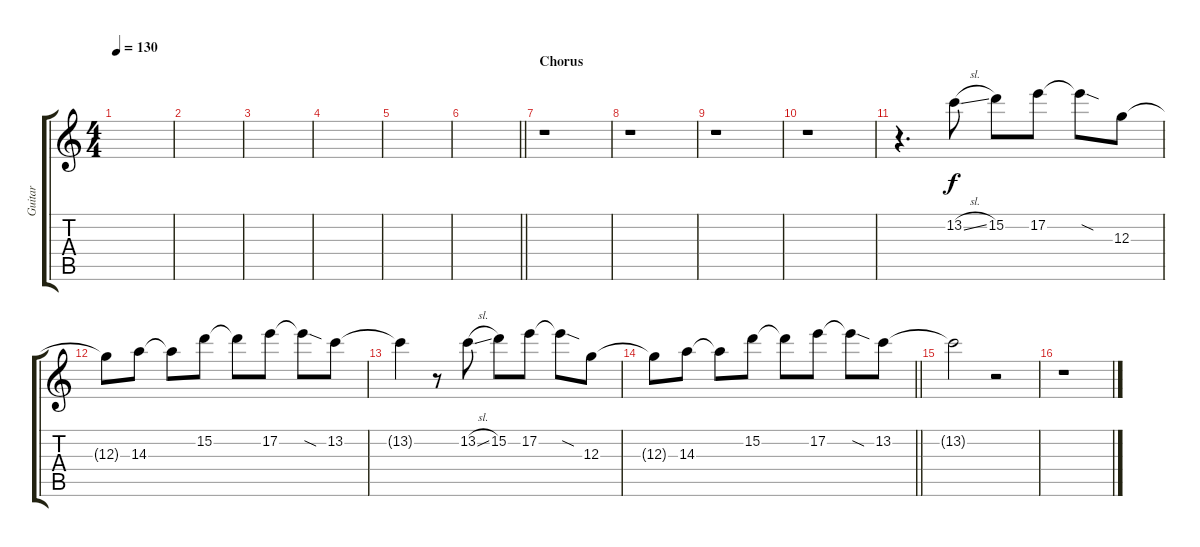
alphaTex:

\track ("Guitar" "Guitar") {instrument overdrivenguitar}
\staff {score tabs}
\tuning (E4 B3 G3 D3 A2 E2) {hide}
\ts (4 4)
\tempo 130
\clef g2
\ks c
|
|
|
|
|
\barLineRight lightlight
|
\section ("" "Chorus")
r.1 |
r.1 |
r.1 |
r.1 |
r.4{d} 13.2{sl}.8 15.2.8 17.2.8 17.2{sod t}.8 12.3.8 |
12.3{t}.8 14.3.8 14.3{t}.8 15.2.8 15.2{t}.8 17.2.8 17.2{sod t}.8 13.2.8 |
13.2{t}.4 r.8 13.2{sl}.8 15.2.8 17.2.8 17.2{sod t}.8 12.3.8 |
\barLineRight lightlight
12.3{t}.8 14.3.8 14.3{t}.8 15.2.8 15.2{t}.8 17.2.8 17.2{sod t}.8 13.2.8 |
13.2{t}.2 r.2 |
r.1
